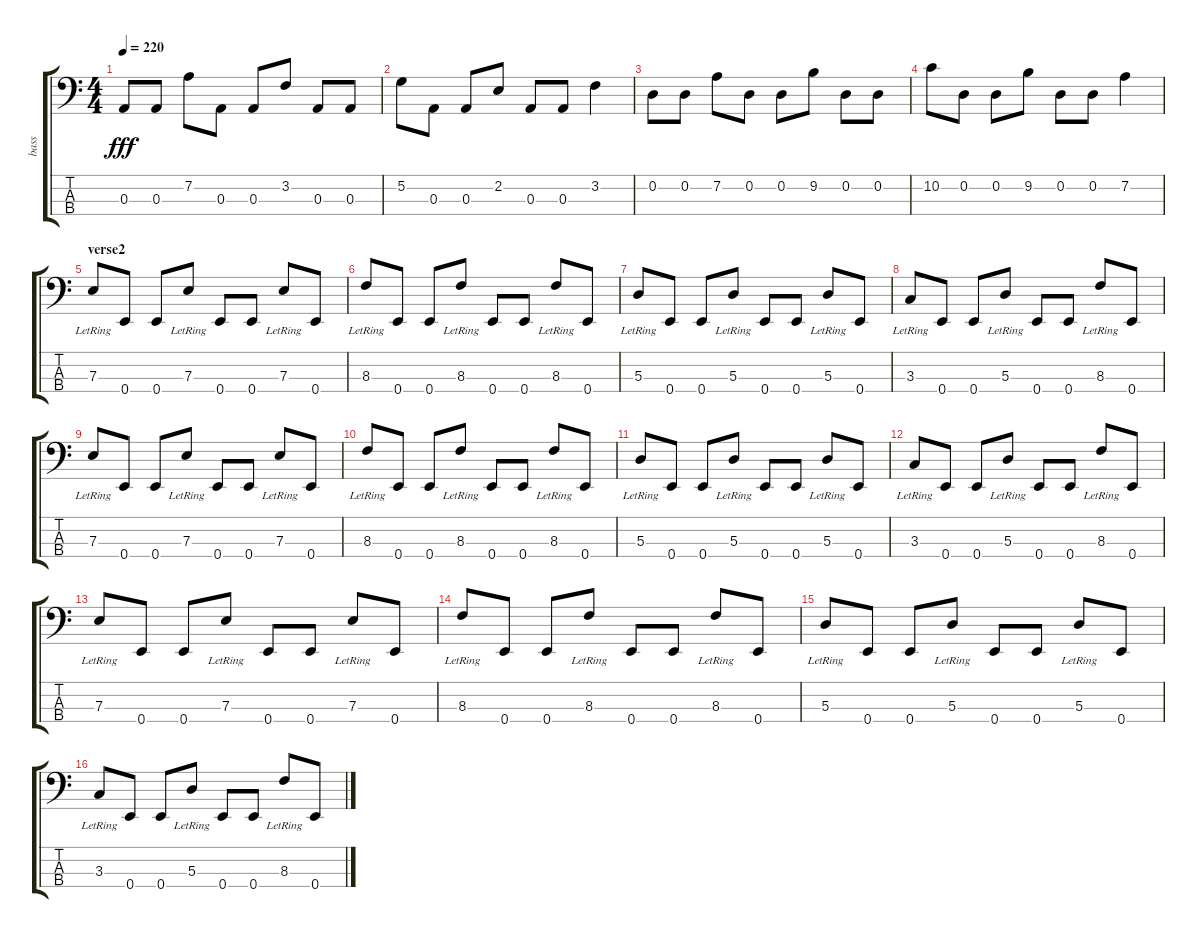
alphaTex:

\track ("bass" "bass") {instrument electricbassfinger}
\staff {score tabs}
\tuning (G2 D2 A1 E1) {hide}
\ts (4 4)
\tempo 220
\clef f4
\ks c
0.3.8{dy fff} 0.3.8 7.2.8 0.3.8 0.3.8 3.2.8 0.3.8 0.3.8 |
5.2.8 0.3.8 0.3.8 2.2.8 0.3.8 0.3.8 3.2.4 |
0.2.8 0.2.8 7.2.8 0.2.8 0.2.8 9.2.8 0.2.8 0.2.8 |
10.2.8 0.2.8 0.2.8 9.2.8 0.2.8 0.2.8 7.2.4 |
\section ("" "verse2")
7.3{lr}.8 0.4.8 0.4.8 7.3{lr}.8 0.4.8 0.4.8 7.3{lr}.8 0.4.8 |
8.3{lr}.8 0.4.8 0.4.8 8.3{lr}.8 0.4.8 0.4.8 8.3{lr}.8 0.4.8 |
5.3{lr}.8 0.4.8 0.4.8 5.3{lr}.8 0.4.8 0.4.8 5.3{lr}.8 0.4.8 |
3.3{lr}.8 0.4.8 0.4.8 5.3{lr}.8 0.4.8 0.4.8 8.3{lr}.8 0.4.8 |
7.3{lr}.8 0.4.8 0.4.8 7.3{lr}.8 0.4.8 0.4.8 7.3{lr}.8 0.4.8 |
8.3{lr}.8 0.4.8 0.4.8 8.3{lr}.8 0.4.8 0.4.8 8.3{lr}.8 0.4.8 |
5.3{lr}.8 0.4.8 0.4.8 5.3{lr}.8 0.4.8 0.4.8 5.3{lr}.8 0.4.8 |
3.3{lr}.8 0.4.8 0.4.8 5.3{lr}.8 0.4.8 0.4.8 8.3{lr}.8 0.4.8 |
7.3{lr}.8 0.4.8 0.4.8 7.3{lr}.8 0.4.8 0.4.8 7.3{lr}.8 0.4.8 |
8.3{lr}.8 0.4.8 0.4.8 8.3{lr}.8 0.4.8 0.4.8 8.3{lr}.8 0.4.8 |
5.3{lr}.8 0.4.8 0.4.8 5.3{lr}.8 0.4.8 0.4.8 5.3{lr}.8 0.4.8 |
3.3{lr}.8 0.4.8 0.4.8 5.3{lr}.8 0.4.8 0.4.8 8.3{lr}.8 0.4.8
